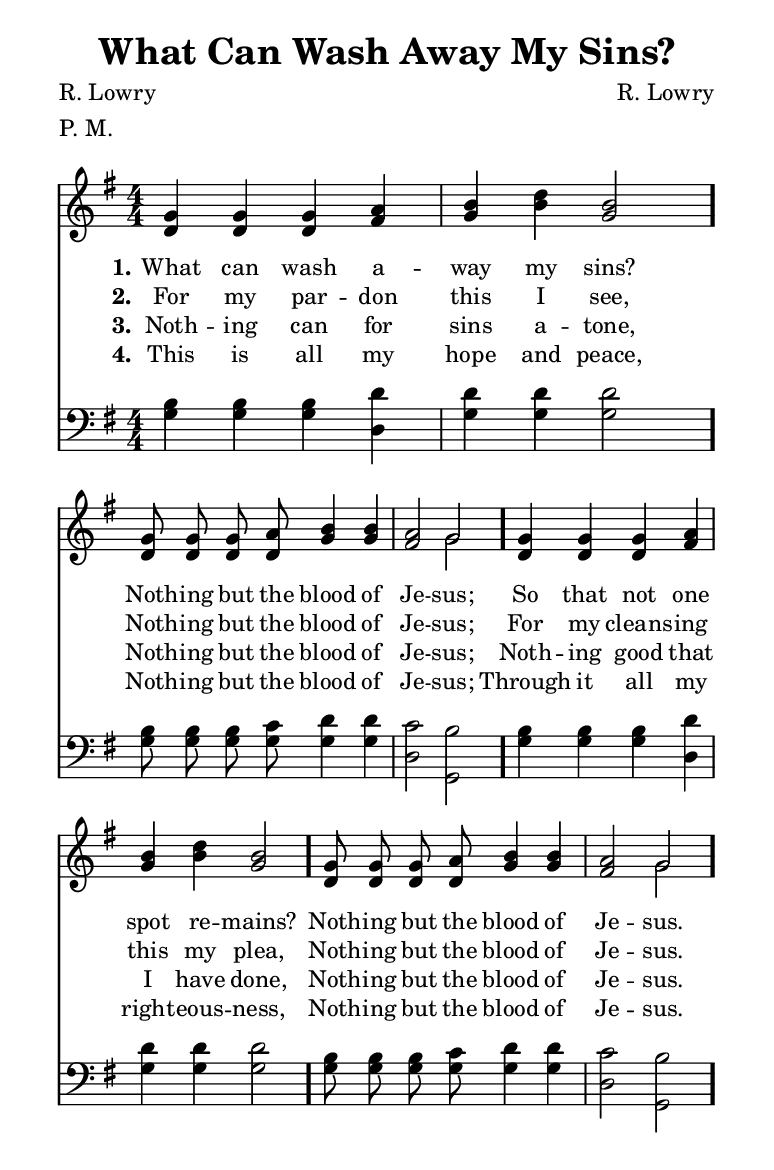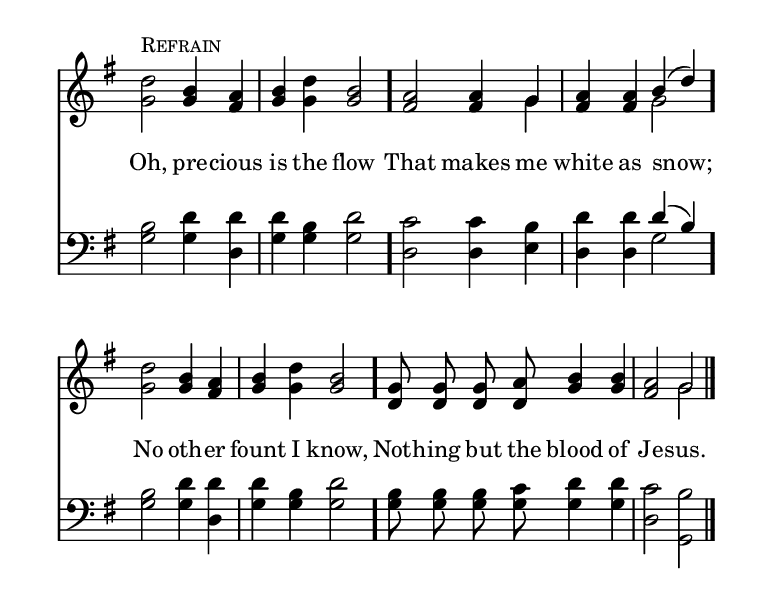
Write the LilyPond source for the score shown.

\include "common/global.ily"
\paper {
  \include "common/paper.ily"
  ragged-bottom = ##t
  system-count = #(cond (is-eogsized 4) (#t #f))
}

\header{
  %gospel
  hymnnumber = "139"
  title = "What Can Wash Away My Sins?"
  tunename = ""
  meter = "P. M."
  poet = "R. Lowry"
  composer = "R. Lowry"
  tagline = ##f
}

% for fermata in MIDI
ta = { \tempo 4=100 }
tb = { \tempo 4=50  }

patternAA = { c4 c4 c4 c4 | c4 c4 c2 }
patternAB = { c8 c8 c8 c8 c4 c4 | c2 c2 }

patternBA = { c2 c4 c4 | c4 c4 c2 }
patternBB = { c2 c4 c4 | c4 c4 c4( c4) }

global = {
  \include "common/overrides.ily"
  \override Staff.TimeSignature.style = #'numbered
  \time 4/4
  \override Score.MetronomeMark.transparent = ##t % hide all fermata changes too
  \ta
  \key g \major
  \autoBeamOff
}

notesSoprano = {
\global
\relative c'' {

  \changePitch \patternAA { g g g a | b d b }
  \changePitch \patternAB { g g g a b b | a g }
  \changePitch \patternAA { g g g a | b d b }
  \changePitch \patternAB { g g g a b b | a g }

  << s^\markup { \small \caps "Refrain" }
  \changePitch \patternBA { d' b a | b d b } >>
  \changePitch \patternBB { a a g | a a b d }
  \changePitch \patternBA { d b a | b d b }
  \changePitch \patternAB { g g g a b b | a g }

  \bar "|."

}
}

notesAlto = {
\global
\relative e' {

  \changePitch \patternAA { d d d fis | g b g }
  \changePitch \patternAB { d d d d g g | fis g }
  \changePitch \patternAA { d d d fis | g b g }
  \changePitch \patternAB { d d d d g g | fis g }

  \changePitch \patternBA { g g fis | g g g }
  \changePitch \patternBA { fis fis g | fis fis g }
  \changePitch \patternBA { g g fis | g g g }
  \changePitch \patternAB { d d d d g g | fis g }

}
}

notesTenor = {
\global
\relative a {

  \changePitch \patternAA { b b b d | d d d }
  \changePitch \patternAB { b b b c d d | c b }
  \changePitch \patternAA { b b b d | d d d }
  \changePitch \patternAB { b b b c d d | c b }

  \changePitch \patternBA { b d d | d b d }
  \changePitch \patternBB { c c b | d d d b }
  \changePitch \patternBA { b d d | d b d }
  \changePitch \patternAB { b b b c d d | c b }

}
}

notesBass = {
\global
\relative f {

  \changePitch \patternAA { g g g d | g g g  }
  \changePitch \patternAB { g g g g g g | d g, }
  \changePitch \patternAA { g' g g d | g g g  }
  \changePitch \patternAB { g g g g g g | d g, }

  \changePitch \patternBA { g' g d | g g g }
  \changePitch \patternBA { d d e | d d g }
  \changePitch \patternBA { g g d | g g g }
  \changePitch \patternAB { g g g g g g | d g, }

}
}

Refrain = \lyricmode {

Oh, pre -- cious is the flow \bar "."
That makes me white as snow; \bar "."
No oth -- er fount I know, \bar "."
Noth -- ing but the blood of Je -- sus. \bar "."

}

wordsA = \lyricmode {
\set stanza = "1."

What can wash a -- way my sins? \bar "."
Noth -- ing but the blood of Je -- sus; \bar "."
So that not one spot re -- mains? \bar "."
Noth -- ing but the blood of Je -- sus. \bar "."

}

wordsB = \lyricmode {
\set stanza = "2."

For my par -- don this I see,
Noth -- ing but the blood of Je -- sus;
For my cleans -- ing this my plea,
Noth -- ing but the blood of Je -- sus.

\Refrain

}

wordsC = \lyricmode {
\set stanza = "3."

Noth -- ing can for sins a -- tone,
Noth -- ing but the blood of Je -- sus;
Noth -- ing good that I have done,
Noth -- ing but the blood of Je -- sus.

}

wordsD = \lyricmode {
\set stanza = "4."

This is all my hope and peace,
Noth -- ing but the blood of Je -- sus;
Through it all my right -- eous -- ness,
Noth -- ing but the blood of Je -- sus.

}

\score {
  \context ChoirStaff <<
    \context Staff = upper <<
      \set Staff.autoBeaming = ##f
      \set ChoirStaff.systemStartDelimiter = #'SystemStartBar
      \set ChoirStaff.printPartCombineTexts = ##f
      \partcombine #'(2 . 9) \notesSoprano \notesAlto
      \context NullVoice = sopranos { \voiceOne << \notesSoprano >> }
      \context NullVoice = altos { \voiceTwo << \notesAlto >> }
      \context Lyrics = one   \lyricsto sopranos \wordsA
      \context Lyrics = two   \lyricsto sopranos \wordsB
      \context Lyrics = three \lyricsto sopranos \wordsC
      \context Lyrics = four  \lyricsto sopranos \wordsD
    >>
    \context Staff = men <<
      \set Staff.autoBeaming = ##f
      \clef bass
      \set ChoirStaff.printPartCombineTexts = ##f
      \partcombine #'(2 . 9) \notesTenor \notesBass
      \context NullVoice = tenors { \voiceOne << \notesTenor >> }
      \context NullVoice = basses { \voiceTwo << \notesBass >> }
    >>
  >>
  \layout {
    \include "common/layout.ily"
  }
  \midi{
    \include "common/midi.ily"
  }
}

\version "2.19.49"  % necessary for upgrading to future LilyPond versions.

% vi:set et ts=2 sw=2 ai nocindent syntax=lilypond:
